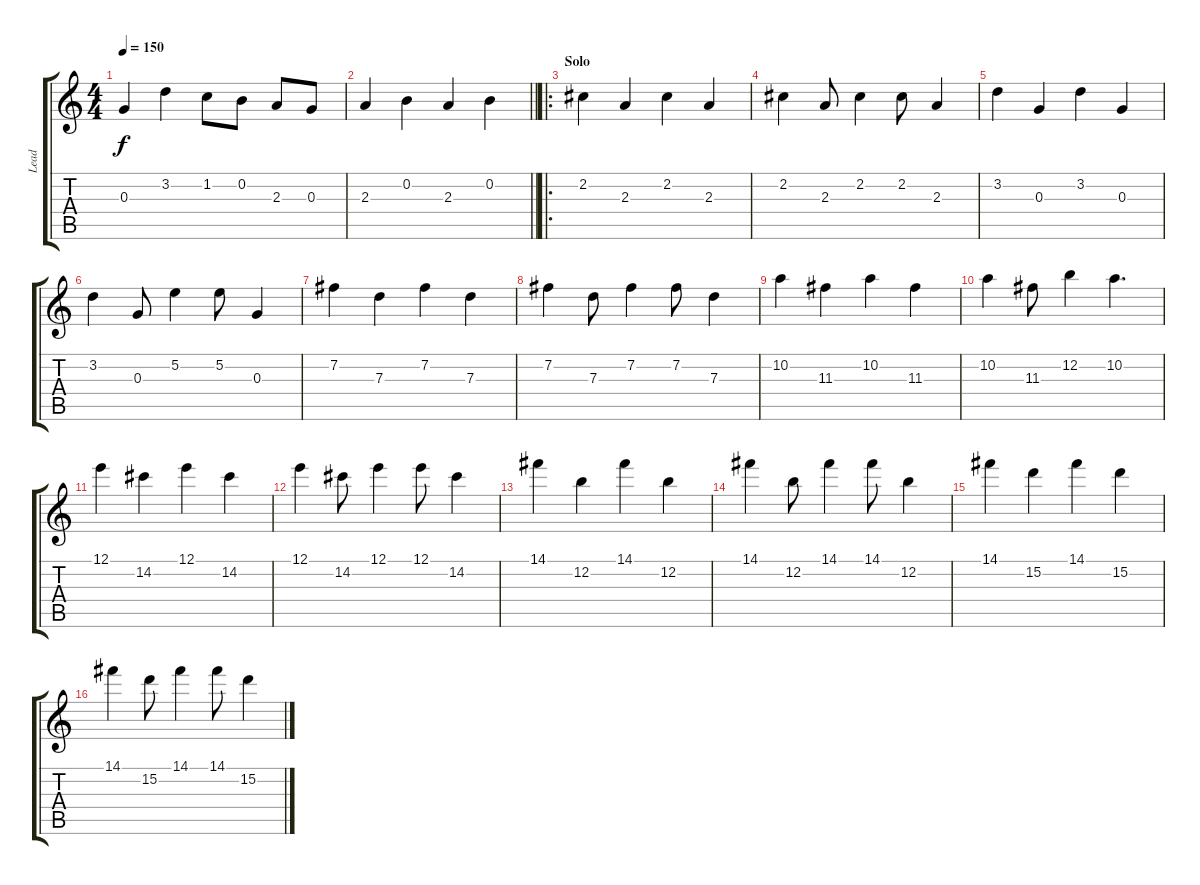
\track ("Lead" "Lead") {solo instrument electricguitarjazz}
\staff {score tabs}
\tuning (E4 B3 G3 D3 A2 E2) {hide}
\ts (4 4)
\tempo 150
\clef g2
\ks c
0.3.4{dy f} 3.2.4 1.2.8 0.2.8 2.3.8 0.3.8 |
\barLineRight lightlight
2.3.4 0.2.4 2.3.4 0.2.4 |
\ro
\section ("" "Solo")
2.2.4 2.3.4 2.2.4 2.3.4 |
2.2.4 2.3.8 2.2.4 2.2.8 2.3.4 |
3.2.4 0.3.4 3.2.4 0.3.4 |
3.2.4 0.3.8 5.2.4 5.2.8 0.3.4 |
7.2.4 7.3.4 7.2.4 7.3.4 |
7.2.4 7.3.8 7.2.4 7.2.8 7.3.4 |
10.2.4 11.3.4 10.2.4 11.3.4 |
10.2.4 11.3.8 12.2.4 10.2.4{d} |
12.1.4 14.2.4 12.1.4 14.2.4 |
12.1.4 14.2.8 12.1.4 12.1.8 14.2.4 |
14.1.4 12.2.4 14.1.4 12.2.4 |
14.1.4 12.2.8 14.1.4 14.1.8 12.2.4 |
14.1.4 15.2.4 14.1.4 15.2.4 |
14.1.4 15.2.8 14.1.4 14.1.8 15.2.4
